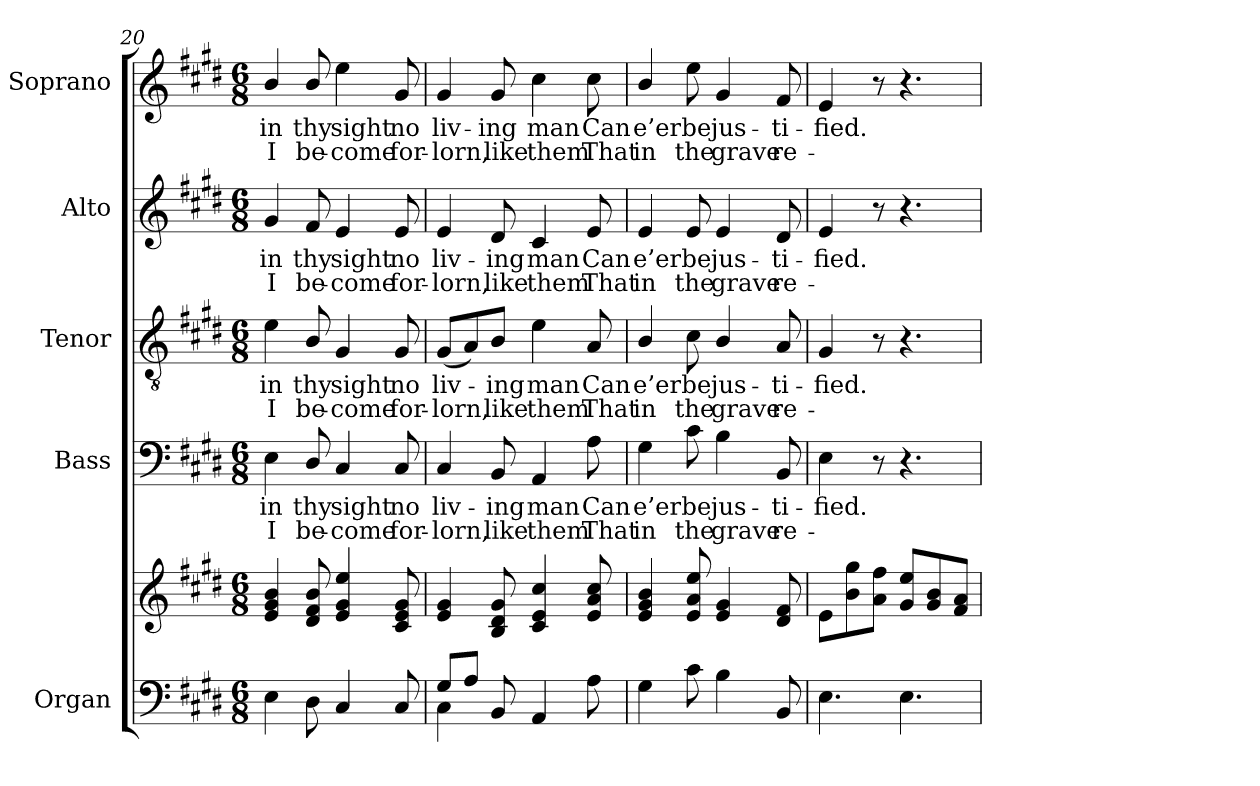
**kern	**kern	**kern	**text	**text	**kern	**text	**text	**kern	**text	**text	**kern	**text	**text
*part5	*part5	*part4	*part4	*part4	*part3	*part3	*part3	*part2	*part2	*part2	*part1	*part1	*part1
*staff6	*staff5	*staff4	*staff4	*staff4	*staff3	*staff3	*staff3	*staff2	*staff2	*staff2	*staff1	*staff1	*staff1
*I"Organ	*	*I"Bass	*	*	*I"Tenor	*	*	*I"Alto	*	*	*I"Soprano	*	*
*I'Org.	*	*I'B.	*	*	*I'T.	*	*	*I'A.	*	*	*I'S.	*	*
*clefF4	*clefG2	*clefF4	*	*	*clefGv2	*	*	*clefG2	*	*	*clefG2	*	*
*	*	*	*	*	*ITrd7c12	*	*	*	*	*	*	*	*
*k[f#c#g#d#]	*k[f#c#g#d#]	*k[f#c#g#d#]	*	*	*k[f#c#g#d#]	*	*	*k[f#c#g#d#]	*	*	*k[f#c#g#d#]	*	*
*E:	*E:	*E:	*	*	*E:	*	*	*E:	*	*	*E:	*	*
*M6/8	*M6/8	*M6/8	*	*	*M6/8	*	*	*M6/8	*	*	*M6/8	*	*
=20	=20	=20	=20	=20	=20	=20	=20	=20	=20	=20	=20	=20	=20
!	!	!	!LO:LY:b:color=#000000	!LO:LY:b:color=#000000	!	!	!	!	!	!	!	!	!
!	!	!	!	!	!	!LO:LY:b:color=#000000	!LO:LY:b:color=#000000	!	!	!	!	!	!
!	!	!	!	!	!	!	!	!	!LO:LY:b:color=#000000	!LO:LY:b:color=#000000	!	!	!
!	!	!	!	!	!	!	!	!	!	!	!	!LO:LY:b:color=#000000	!LO:LY:b:color=#000000
4Ei\	4ei/ 4g#i 4bi	4Ei\	in	I	4Ei\	in	I	4g#i/	in	I	4bi/	in	I
!	!	!	!LO:LY:b:color=#000000	!LO:LY:b:color=#000000	!	!	!	!	!	!	!	!	!
!	!	!	!	!	!	!LO:LY:b:color=#000000	!LO:LY:b:color=#000000	!	!	!	!	!	!
!	!	!	!	!	!	!	!	!	!LO:LY:b:color=#000000	!LO:LY:b:color=#000000	!	!	!
!	!	!	!	!	!	!	!	!	!	!	!	!LO:LY:b:color=#000000	!LO:LY:b:color=#000000
8D#i\	8d#i/ 8f#i 8bi	8D#i/	thy	be-	8BBi/	thy	be-	8f#i/	thy	be-	8bi/	thy	be-
!	!	!	!LO:LY:b:color=#000000	!LO:LY:b:color=#000000	!	!	!	!	!	!	!	!	!
!	!	!	!	!	!	!LO:LY:b:color=#000000	!LO:LY:b:color=#000000	!	!	!	!	!	!
!	!	!	!	!	!	!	!	!	!LO:LY:b:color=#000000	!LO:LY:b:color=#000000	!	!	!
!	!	!	!	!	!	!	!	!	!	!	!	!LO:LY:b:color=#000000	!LO:LY:b:color=#000000
4C#i/	4ei/ 4g#i 4eei	4C#i/	sight	-come	4GG#i/	sight	-come	4ei/	sight	-come	4eei\	sight	-come
!	!	!	!LO:LY:b:color=#000000	!LO:LY:b:color=#000000	!	!	!	!	!	!	!	!	!
!	!	!	!	!	!	!LO:LY:b:color=#000000	!LO:LY:b:color=#000000	!	!	!	!	!	!
!	!	!	!	!	!	!	!	!	!LO:LY:b:color=#000000	!LO:LY:b:color=#000000	!	!	!
!	!	!	!	!	!	!	!	!	!	!	!	!LO:LY:b:color=#000000	!LO:LY:b:color=#000000
8C#i/	8c#i/ 8ei 8g#i	8C#i/	no	for-	8GG#i/	no	for-	8ei/	no	for-	8g#i/	no	for-
=21	=21	=21	=21	=21	=21	=21	=21	=21	=21	=21	=21	=21	=21
*^	*	*	*	*	*	*	*	*	*	*	*	*	*
!	!	!	!	!LO:LY:b:color=#000000	!LO:LY:b:color=#000000	!	!	!	!	!	!	!	!	!
!	!	!	!	!	!	!	!LO:LY:b:color=#000000	!LO:LY:b:color=#000000	!	!	!	!	!	!
!	!	!	!	!	!	!	!	!	!	!LO:LY:b:color=#000000	!LO:LY:b:color=#000000	!	!	!
!	!	!	!	!	!	!	!	!	!	!	!	!	!LO:LY:b:color=#000000	!LO:LY:b:color=#000000
8G#i/L	4C#i\	4ei/ 4g#i	4C#i/	liv-	-lorn,	(8GG#i/L	liv-	-lorn,	4ei/	liv-	-lorn,	4g#i/	liv-	-lorn,
8Ai/J	.	.	.	.	.	8AAi/)	.	.	.	.	.	.	.	.
!	!	!	!	!LO:LY:b:color=#000000	!LO:LY:b:color=#000000	!	!	!	!	!	!	!	!	!
!	!	!	!	!	!	!	!LO:LY:b:color=#000000	!LO:LY:b:color=#000000	!	!	!	!	!	!
!	!	!	!	!	!	!	!	!	!	!LO:LY:b:color=#000000	!LO:LY:b:color=#000000	!	!	!
!	!	!	!	!	!	!	!	!	!	!	!	!	!LO:LY:b:color=#000000	!LO:LY:b:color=#000000
2ryy	8BBi/	8Bi/ 8d#i 8g#i	8BBi/	-ing	like	8BBi/J	-ing	like	8d#i/	-ing	like	8g#i/	-ing	like
!	!	!	!	!LO:LY:b:color=#000000	!LO:LY:b:color=#000000	!	!	!	!	!	!	!	!	!
!	!	!	!	!	!	!	!LO:LY:b:color=#000000	!LO:LY:b:color=#000000	!	!	!	!	!	!
!	!	!	!	!	!	!	!	!	!	!LO:LY:b:color=#000000	!LO:LY:b:color=#000000	!	!	!
!	!	!	!	!	!	!	!	!	!	!	!	!	!LO:LY:b:color=#000000	!LO:LY:b:color=#000000
.	4AAi/	4c#i/ 4ei 4cc#i	4AAi/	man	them	4Ei\	man	them	4c#i/	man	them	4cc#i\	man	them
!	!	!	!	!LO:LY:b:color=#000000	!LO:LY:b:color=#000000	!	!	!	!	!	!	!	!	!
!	!	!	!	!	!	!	!LO:LY:b:color=#000000	!LO:LY:b:color=#000000	!	!	!	!	!	!
!	!	!	!	!	!	!	!	!	!	!LO:LY:b:color=#000000	!LO:LY:b:color=#000000	!	!	!
!	!	!	!	!	!	!	!	!	!	!	!	!	!LO:LY:b:color=#000000	!LO:LY:b:color=#000000
.	8Ai\	8ei/ 8ai 8cc#i	8Ai\	Can	That	8AAi/	Can	That	8ei/	Can	That	8cc#i\	Can	That
*v	*v	*	*	*	*	*	*	*	*	*	*	*	*	*
!!LO:LB:g=z
=22	=22	=22	=22	=22	=22	=22	=22	=22	=22	=22	=22	=22	=22
*^	*	*	*	*	*	*	*	*	*	*	*	*	*
!	!	!	!	!LO:LY:b:color=#000000	!LO:LY:b:color=#000000	!	!	!	!	!	!	!	!	!
*v	*v	*	*	*	*	*	*	*	*	*	*	*	*	*
*^	*	*	*	*	*	*	*	*	*	*	*	*	*
!	!	!	!	!	!	!	!LO:LY:b:color=#000000	!LO:LY:b:color=#000000	!	!	!	!	!	!
*v	*v	*	*	*	*	*	*	*	*	*	*	*	*	*
*^	*	*	*	*	*	*	*	*	*	*	*	*	*
!	!	!	!	!	!	!	!	!	!	!LO:LY:b:color=#000000	!LO:LY:b:color=#000000	!	!	!
*v	*v	*	*	*	*	*	*	*	*	*	*	*	*	*
*^	*	*	*	*	*	*	*	*	*	*	*	*	*
!LO:TX:b:t=Emendations&colon; The markings of first and second time bars are editorial. The source has music for the introductory symphony,	!	!	!	!	!	!	!	!	!	!	!	!	!	!
!LO:TX:t=the verse (with the words of the first verse underlaid) and the symphony between verses. The text of the second verse	!	!	!	!	!	!	!	!	!	!	!	!	!	!
!LO:TX:t=is given beside the music with no indication of whether a concluding symphony should be played after it, but in the preface	!	!	!	!	!	!	!	!	!	!	!	!	!	!
!LO:TX:t=to the source, Garbett states that ‘Although many of the Psalms have symphonies at the end of the verses, it is not	!	!	!	!	!	!	!	!	!	!	!	!	!	!
!LO:TX:t=intended that they should be played after the	!	!	!	!	!	!	!	!	!	!	!	!	!	!
!LO:TX:i:t=last	!	!	!	!	!	!	!	!	!	!	!	!	!	!
!LO:TX:t=verse, but to close with the voices	!	!	!	!	!	!	!	!	!	!	!	!	!	!
!LO:TX:i:t=ad libitum	!	!	!	!	!	!	!	!	!	!	!	!	!	!
!LO:TX:t=, the regulation of which I	!	!	!	!	!	!	!	!	!	!	!	!	!	!
!LO:TX:t=leave to the judgment and taste of the performers’.	!	!	!	!	!	!	!	!	!	!	!	!	!	!
!	!	!	!	!	!	!	!	!	!	!	!	!	!LO:LY:b:color=#000000	!LO:LY:b:color=#000000
*v	*v	*	*	*	*	*	*	*	*	*	*	*	*	*
4G#i\	4ei/ 4g#i 4bi	4G#i\	e’er	in	4BBi/	e’er	in	4ei/	e’er	in	4bi/	e’er	in
!	!	!	!LO:LY:b:color=#000000	!LO:LY:b:color=#000000	!	!	!	!	!	!	!	!	!
!	!	!	!	!	!	!LO:LY:b:color=#000000	!LO:LY:b:color=#000000	!	!	!	!	!	!
!	!	!	!	!	!	!	!	!	!LO:LY:b:color=#000000	!LO:LY:b:color=#000000	!	!	!
!	!	!	!	!	!	!	!	!	!	!	!	!LO:LY:b:color=#000000	!LO:LY:b:color=#000000
8c#i\	8ei/ 8ai 8eei	8c#i\	be	the	8C#i\	be	the	8ei/	be	the	8eei\	be	the
!	!	!	!LO:LY:b:color=#000000	!LO:LY:b:color=#000000	!	!	!	!	!	!	!	!	!
!	!	!	!	!	!	!LO:LY:b:color=#000000	!LO:LY:b:color=#000000	!	!	!	!	!	!
!	!	!	!	!	!	!	!	!	!LO:LY:b:color=#000000	!LO:LY:b:color=#000000	!	!	!
!	!	!	!	!	!	!	!	!	!	!	!	!LO:LY:b:color=#000000	!LO:LY:b:color=#000000
4Bi\	4ei/ 4g#i	4Bi\	jus-	grave	4BBi/	jus-	grave	4ei/	jus-	grave	4g#i/	jus-	grave
!	!	!	!LO:LY:b:color=#000000	!LO:LY:b:color=#000000	!	!	!	!	!	!	!	!	!
!	!	!	!	!	!	!LO:LY:b:color=#000000	!LO:LY:b:color=#000000	!	!	!	!	!	!
!	!	!	!	!	!	!	!	!	!LO:LY:b:color=#000000	!LO:LY:b:color=#000000	!	!	!
!	!	!	!	!	!	!	!	!	!	!	!	!LO:LY:b:color=#000000	!LO:LY:b:color=#000000
8BBi/	8d#i/ 8f#i	8BBi/	-ti-	re-	8AAi/	-ti-	re-	8d#i/	-ti-	re-	8f#i/	-ti-	re-
=23	=23	=23	=23	=23	=23	=23	=23	=23	=23	=23	=23	=23	=23
!	!	!	!LO:LY:b:color=#000000	!	!	!	!	!	!	!	!	!	!
!	!	!	!	!	!	!LO:LY:b:color=#000000	!	!	!	!	!	!	!
!	!	!	!	!	!	!	!	!	!LO:LY:b:color=#000000	!	!	!	!
!	!	!	!	!	!	!	!	!	!	!	!	!LO:LY:b:color=#000000	!
4.Ei\	8ei\L	4Ei\	-fied.	.	4GG#i/	-fied.	.	4ei/	-fied.	.	4ei/	-fied.	.
.	8bi\ 8gg#i\	.	.	.	.	.	.	.	.	.	.	.	.
.	8ai\ 8ff#i\J	8r	.	.	8r	.	.	8r	.	.	8r	.	.
4.Ei\	8g#i/ 8eei/L	4.r	.	.	4.r	.	.	4.r	.	.	4.r	.	.
.	8g#i/ 8bi/	.	.	.	.	.	.	.	.	.	.	.	.
.	8f#i/ 8ai/J	.	.	.	.	.	.	.	.	.	.	.	.
=	=	=	=	=	=	=	=	=	=	=	=	=	=
*-	*-	*-	*-	*-	*-	*-	*-	*-	*-	*-	*-	*-	*-
